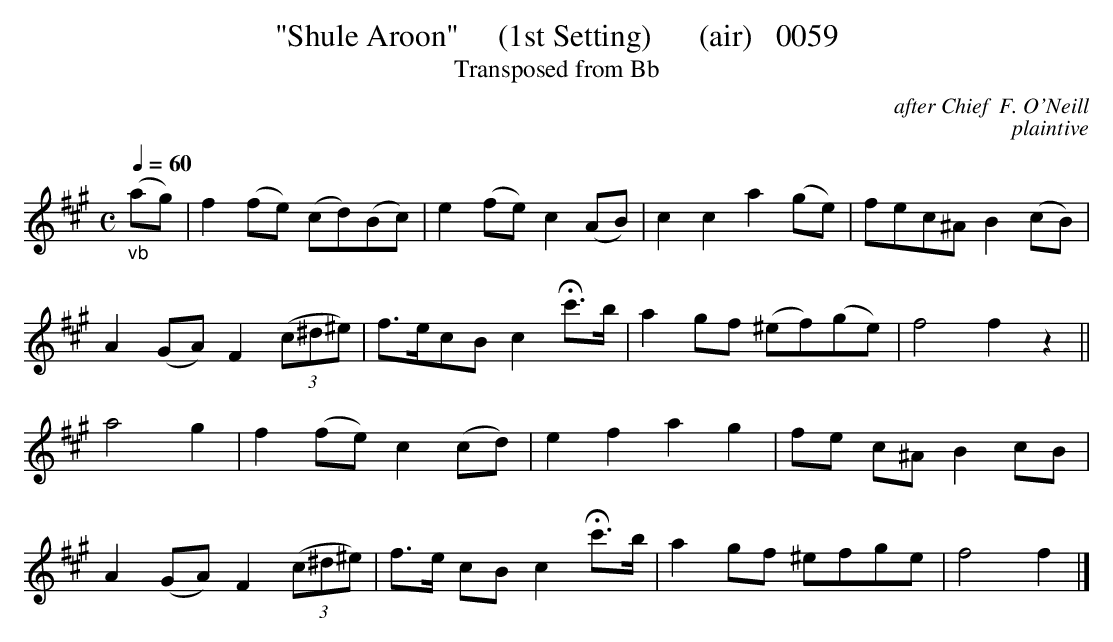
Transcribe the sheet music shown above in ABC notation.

X:1
T:"Shule Aroon"     (1st Setting)      (air)   0059
C:after Chief  F. O'Neill
C:plaintive
T:Transposed from Bb
Q:1/4=60
M:C
L:1/8
K:A
"_vb"(ag)|f2(fe) (cd)(Bc)|e2(fe) c2(AB)|c2c2a2(ge)|fec^A B2(cB)|
A2(GA) F2 (3(c^d^e)|f3/2e/2cB c2 Hc'3/2b/2|a2gf (^ef)(ge)|f4f2z2||
a4g2|f2(fe) c2(cd)|e2f2a2g2|fe c^A B2cB|
A2(GA) F2 (3(c^d^e)|f3/2e/2 cB c2 Hc'3/2b/2|a2gf ^efge|f4f2|]
